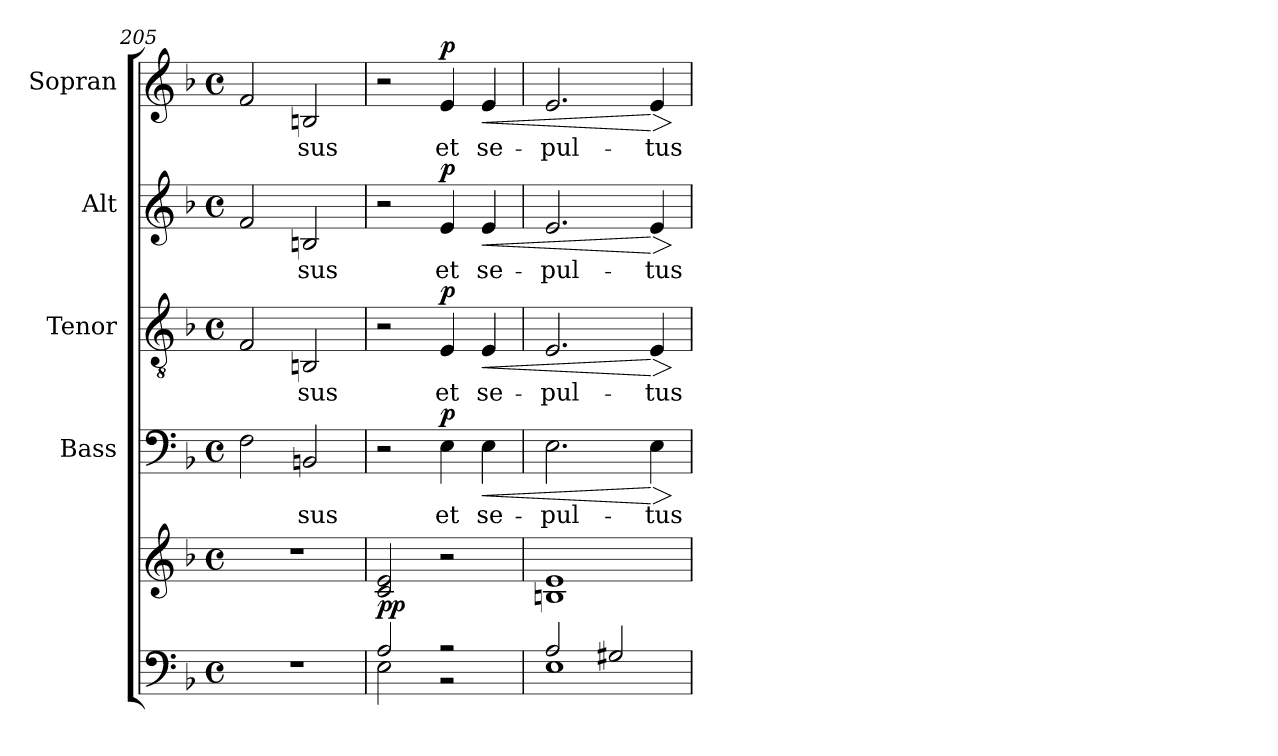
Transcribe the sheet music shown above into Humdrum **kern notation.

**kern	**kern	**dynam	**kern	**text	**dynam	**kern	**text	**dynam	**kern	**text	**dynam	**kern	**text	**dynam
*part5	*part5	*part5	*part4	*part4	*part4	*part3	*part3	*part3	*part2	*part2	*part2	*part1	*part1	*part1
*staff6	*staff5	*staff5/6	*staff4	*staff4	*staff4	*staff3	*staff3	*staff3	*staff2	*staff2	*staff2	*staff1	*staff1	*staff1
*	*	*	*I"Bass	*	*	*I"Tenor	*	*	*I"Alt	*	*	*I"Sopran	*	*
*	*	*	*I'B.	*	*	*I'T.	*	*	*I'A.	*	*	*I'S.	*	*
*clefF4	*clefG2	*	*clefF4	*	*	*clefGv2	*	*	*clefG2	*	*	*clefG2	*	*
*k[b-]	*k[b-]	*	*k[b-]	*	*	*k[b-]	*	*	*k[b-]	*	*	*k[b-]	*	*
*F:	*F:	*	*F:	*	*	*F:	*	*	*F:	*	*	*F:	*	*
*M4/4	*M4/4	*	*M4/4	*	*	*M4/4	*	*	*M4/4	*	*	*M4/4	*	*
*met(c)	*met(c)	*	*met(c)	*	*	*met(c)	*	*	*met(c)	*	*	*met(c)	*	*
=205	=205	=205	=205	=205	=205	=205	=205	=205	=205	=205	=205	=205	=205	=205
1r	1r	.	2F\	.	.	2F/	.	.	2f/	.	.	2f/	.	.
!	!	!	!	!LO:LY:b	!	!	!LO:LY:b	!	!	!LO:LY:b	!	!	!LO:LY:b	!
.	.	.	2BBn/	-sus	.	2BBn/	-sus	.	2Bn/	-sus	.	2Bn/	-sus	.
!!LO:LB:g=z
=206	=206	=206	=206	=206	=206	=206	=206	=206	=206	=206	=206	=206	=206	=206
*^	*	*	*	*	*	*	*	*	*	*	*	*	*	*
!	!	!	!LO:DY:b	!	!	!	!	!	!	!	!	!	!	!	!
2A/	2E\	2c/ 2e/	pp	2r	.	.	2r	.	.	2r	.	.	2r	.	.
!	!	!	!	!	!LO:LY:b	!LO:DY:a	!	!LO:LY:b	!LO:DY:a	!	!LO:LY:b	!LO:DY:a	!	!LO:LY:b	!LO:DY:a
2r	2r	2r	.	4E\	et	p	4E/	et	p	4e/	et	p	4e/	et	p
!	!	!	!	!	!LO:LY:b	!LO:HP:b	!	!LO:LY:b	!LO:HP:b	!	!LO:LY:b	!LO:HP:b	!	!LO:LY:b	!LO:HP:b
.	.	.	.	4E\	se-	<	4E/	se-	<	4e/	se-	<	4e/	se-	<
=207	=207	=207	=207	=207	=207	=207	=207	=207	=207	=207	=207	=207	=207	=207	=207
!	!	!	!	!	!LO:LY:b	!	!	!LO:LY:b	!	!	!LO:LY:b	!	!	!LO:LY:b	!
2A/	1E	1Bn 1e	.	2.E\	-pul-	.	2.E/	-pul-	.	2.e/	-pul-	.	2.e/	-pul-	.
2G#X/	.	.	.	.	.	.	.	.	.	.	.	.	.	.	.
!	!	!	!	!	!LO:LY:b	!LO:HP:n=1:b	!	!LO:LY:b	!LO:HP:n=1:b	!	!LO:LY:b	!LO:HP:n=1:b	!	!LO:LY:b	!LO:HP:n=1:b
.	.	.	.	4E\	-tus	[ >	4E/	-tus	[ >	4e/	-tus	[ >	4e/	-tus	[ >
*v	*v	*	*	*	*	*	*	*	*	*	*	*	*	*	*
.	.	.	.	.	]	.	.	]	.	.	]	.	.	]
=	=	=	=	=	=	=	=	=	=	=	=	=	=	=
*-	*-	*-	*-	*-	*-	*-	*-	*-	*-	*-	*-	*-	*-	*-
